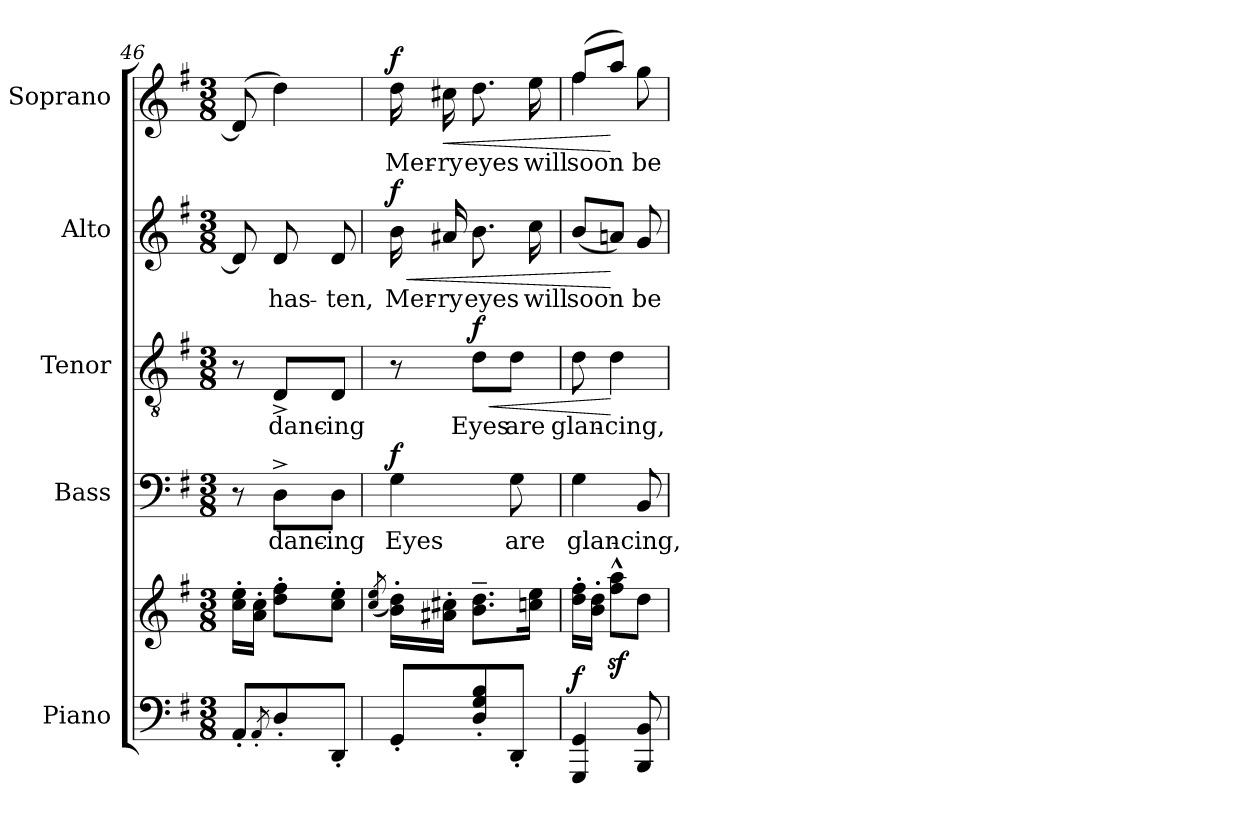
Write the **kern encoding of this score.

**kern	**kern	**dynam	**kern	**text	**dynam	**kern	**text	**dynam	**kern	**text	**dynam	**kern	**text	**dynam
*part5	*part5	*part5	*part4	*part4	*part4	*part3	*part3	*part3	*part2	*part2	*part2	*part1	*part1	*part1
*staff6	*staff5	*staff5/6	*staff4	*staff4	*staff4	*staff3	*staff3	*staff3	*staff2	*staff2	*staff2	*staff1	*staff1	*staff1
*I"Piano	*	*	*I"Bass	*	*	*I"Tenor	*	*	*I"Alto	*	*	*I"Soprano	*	*
*I'Pno	*	*	*	*	*	*	*	*	*	*	*	*	*	*
*clefF4	*clefG2	*	*clefF4	*	*	*clefGv2	*	*	*clefG2	*	*	*clefG2	*	*
*k[f#]	*k[f#]	*	*k[f#]	*	*	*k[f#]	*	*	*k[f#]	*	*	*k[f#]	*	*
*M3/8	*M3/8	*	*M3/8	*	*	*M3/8	*	*	*M3/8	*	*	*M3/8	*	*
=46	=46	=46	=46	=46	=46	=46	=46	=46	=46	=46	=46	=46	=46	=46
8AA'/L	16cc\' 16ee\'LL	.	8r	.	.	8r	.	.	8d/]	.	.	(>8d/]	.	.
.	16a\' 16cc\'JJ	.	.	.	.	.	.	.	.	.	.	.	.	.
8qAA'/	.	.	.	.	.	.	.	.	.	.	.	.	.	.
!	!	!	!	!LO:LY:b	!	!	!LO:LY:b	!	!	!LO:LY:b	!	!	!	!
8D'/	8dd\' 8ff#\'L	.	8D^\L	danc-	.	8D^/L	danc-	.	8d/	has-	.	4dd\)	.	.
!	!	!	!	!LO:LY:b	!	!	!LO:LY:b	!	!	!LO:LY:b	!	!	!	!
8DD'/J	8cc\' 8ee\'J	.	8D\J	-ing	.	8D/J	-ing	.	8d/	-ten,	.	.	.	.
=47	=47	=47	=47	=47	=47	=47	=47	=47	=47	=47	=47	=47	=47	=47
.	(<8qcc/ 8qee/	.	.	.	.	.	.	.	.	.	.	.	.	.
!	!	!	!	!LO:LY:b	!LO:DY:a	!	!	!	!	!LO:LY:b	!LO:HP:b	!	!LO:LY:b	!
!	!	!	!	!	!	!	!	!	!	!	!LO:DY:n=1:a	!	!	!LO:DY:a
8GG'/L	16b\' 16dd\'LL)	.	4G\	Eyes	f	8r	.	.	16b\	Mer-	< f	16dd\	Mer-	f
!	!	!	!	!	!	!	!	!	!	!LO:LY:b	!	!	!LO:LY:b	!LO:HP:b
.	16a#X\' 16cc#X\'JJ	.	.	.	.	.	.	.	16a#X/	-ry	.	16cc#X\	-ry	<
!	!	!	!	!	!	!	!LO:LY:b	!LO:HP:b	!	!LO:LY:b	!	!	!LO:LY:b	!
!	!	!	!	!	!	!	!	!LO:DY:n=1:a	!	!	!	!	!	!
8D/' 8G/' 8B/'	8.b\~ 8.dd\~L	.	.	.	.	8d\L	Eyes	< f	8.b\	eyes	.	8.dd\	eyes	.
!	!	!	!	!LO:LY:b	!	!	!LO:LY:b	!	!	!	!	!	!	!
8DD'/J	.	.	8G\	are	.	8d\J	are	.	.	.	.	.	.	.
!	!	!	!	!	!	!	!	!	!	!LO:LY:b	!	!	!LO:LY:b	!
.	16ccn\ 16ee\Jk	.	.	.	.	.	.	.	16cc\	will	.	16ee\	will	.
=48	=48	=48	=48	=48	=48	=48	=48	=48	=48	=48	=48	=48	=48	=48
!	!	!LO:DY:a=2	!	!LO:LY:b	!	!	!LO:LY:b	!	!	!LO:LY:b	!	!	!LO:LY:b	!
*	*	*	*	*	*	*	*	*	*	*	*	*^	*	*
4GGG/ 4GG/	16dd\' 16ff#\'LL	f	4G\	glan-	.	8d\	glan-	.	(<8b/L	soon	.	(<8ff#/L	4ff#\	soon	.
.	16b\' 16dd\'JJ	.	.	.	.	.	.	.	.	.	.	.	.	.	.
!	!	!	!	!	!	!	!LO:LY:b	!	!	!	!	!	!	!	!
.	8ff#\z<^^ 8aa\z<^^L	.	.	.	.	4d\	-cing,	[	8an/J)	.	[	8aa/J)	.	.	[
!	!	!	!	!LO:LY:b	!	!	!	!	!	!LO:LY:b	!	!	!	!LO:LY:b	!
8BBB/ 8BB/	8dd\J	.	8BB/	-cing,	.	.	.	.	8g/	be	.	8gg\	8ryy	be	.
*	*	*	*	*	*	*	*	*	*	*	*	*v	*v	*	*
=	=	=	=	=	=	=	=	=	=	=	=	=	=	=
*-	*-	*-	*-	*-	*-	*-	*-	*-	*-	*-	*-	*-	*-	*-
